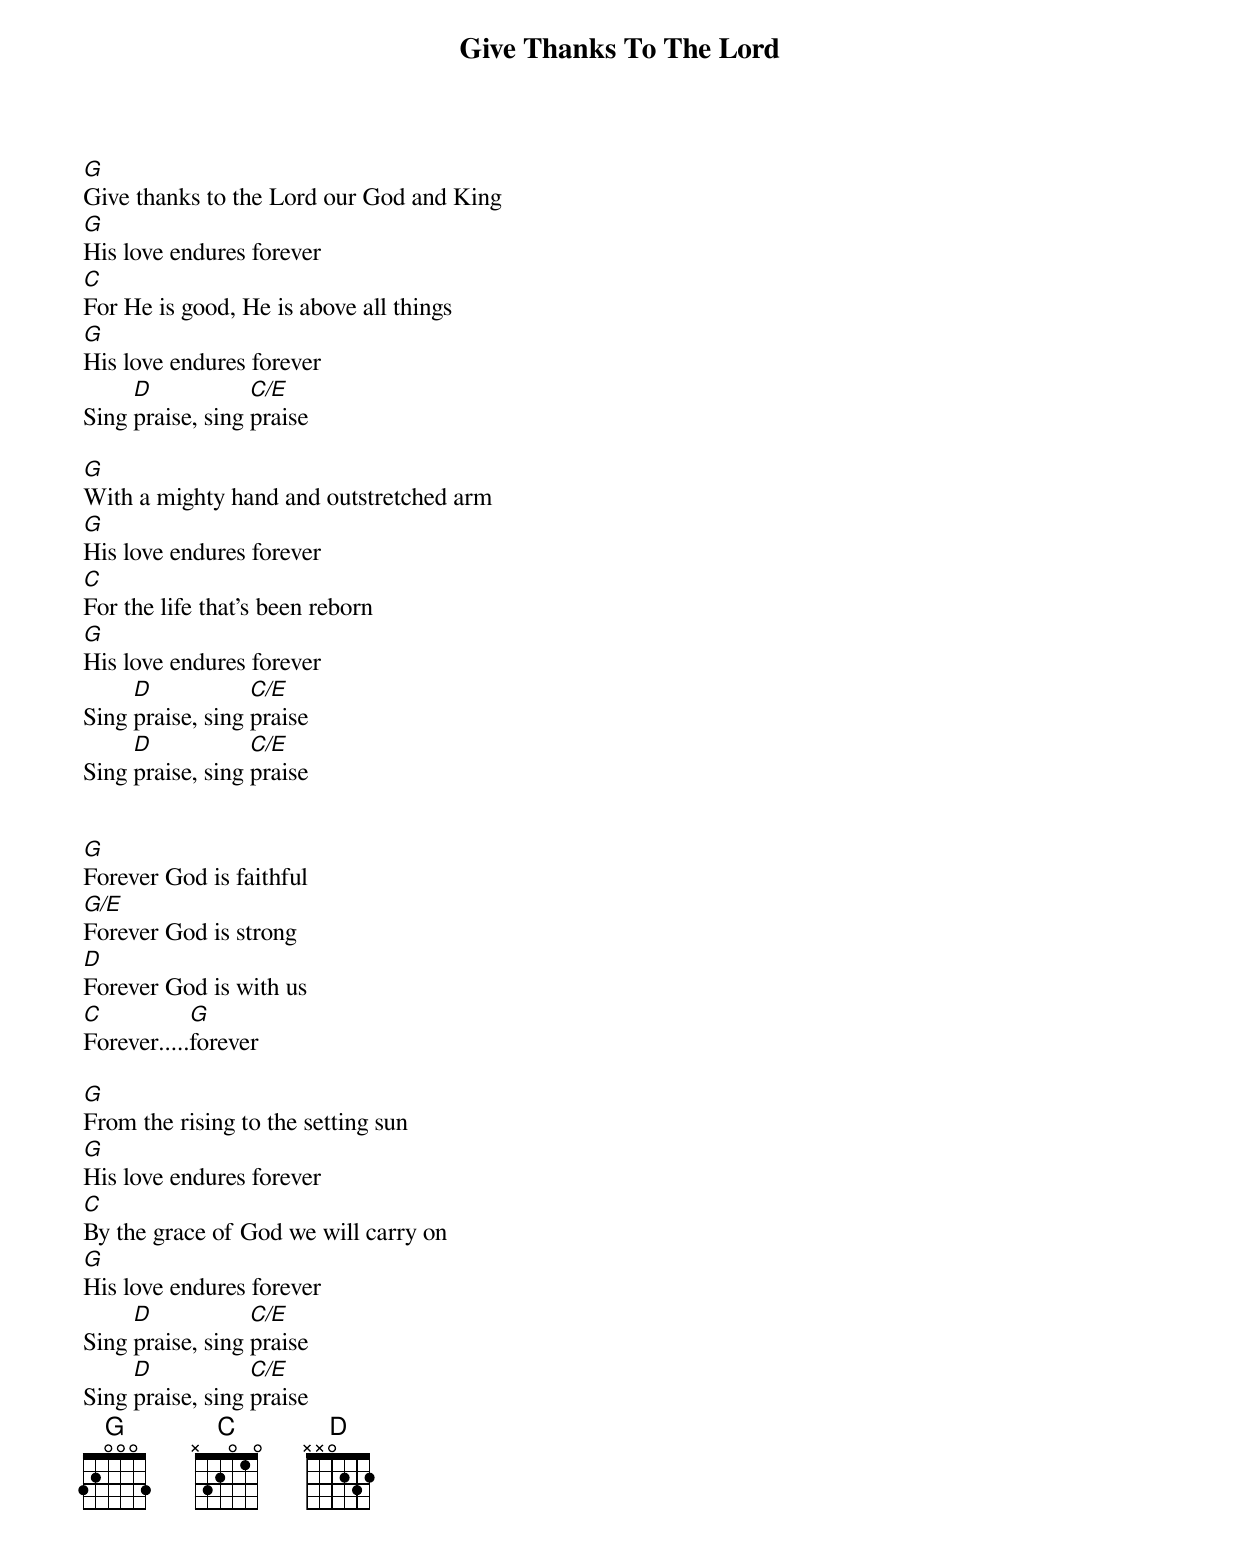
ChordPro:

{title: Give Thanks To The Lord}
[G]Give thanks to the Lord our God and King
[G]His love endures forever
[C]For He is good, He is above all things
[G]His love endures forever
Sing [D]praise, sing [C/E]praise

[G]With a mighty hand and outstretched arm
[G]His love endures forever
[C]For the life that’s been reborn
[G]His love endures forever
Sing [D]praise, sing [C/E]praise
Sing [D]praise, sing [C/E]praise


[G]Forever God is faithful
[G/E]Forever God is strong
[D]Forever God is with us
[C]Forever.....[G]forever

[G]From the rising to the setting sun
[G]His love endures forever
[C]By the grace of God we will carry on
[G]His love endures forever
Sing [D]praise, sing [C/E]praise
Sing [D]praise, sing [C/E]praise
